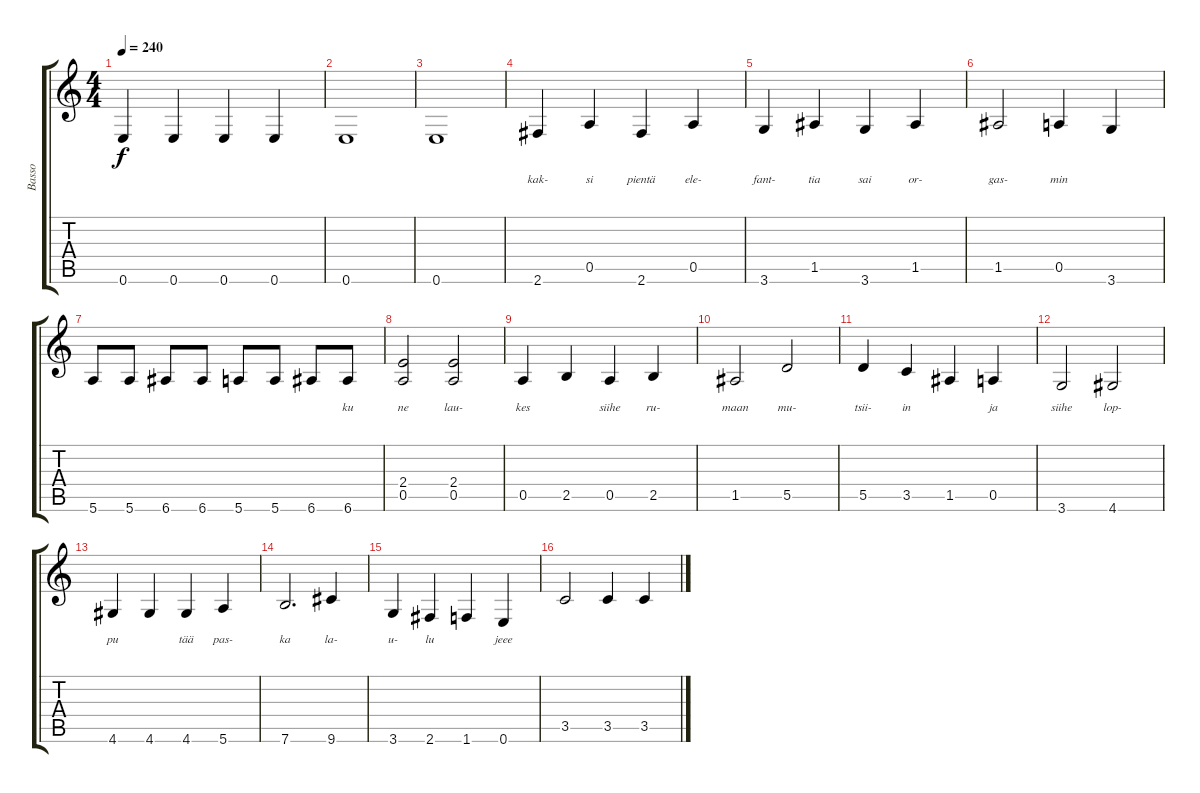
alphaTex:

\track ("Basso" "Basso") {instrument electricbassfinger}
\staff {score tabs}
\tuning (E4 B3 G3 D3 A2 E2) {hide}
\ts (4 4)
\tempo 240
\clef g2
\ks c
0.6.4{dy f} 0.6.4 0.6.4 0.6.4 |
0.6.1 |
0.6.1 |
2.6.4{lyrics (0 "") lyrics (1 "kak-") lyrics (2 "") lyrics (3 "") lyrics (4 "")} 0.5.4{lyrics (0 "") lyrics (1 "si") lyrics (2 "") lyrics (3 "") lyrics (4 "")} 2.6.4{lyrics (0 "") lyrics (1 "pientä") lyrics (2 "") lyrics (3 "") lyrics (4 "")} 0.5.4{lyrics (0 "") lyrics (1 "ele-") lyrics (2 "") lyrics (3 "") lyrics (4 "")} |
3.6.4{lyrics (0 "") lyrics (1 "fant-") lyrics (2 "") lyrics (3 "") lyrics (4 "")} 1.5.4{lyrics (0 "") lyrics (1 "tia") lyrics (2 "") lyrics (3 "") lyrics (4 "")} 3.6.4{lyrics (0 "") lyrics (1 "sai") lyrics (2 "") lyrics (3 "") lyrics (4 "")} 1.5.4{lyrics (0 "") lyrics (1 "or-") lyrics (2 "") lyrics (3 "") lyrics (4 "")} |
1.5.2{lyrics (0 "") lyrics (1 "gas-") lyrics (2 "") lyrics (3 "") lyrics (4 "")} 0.5.4{lyrics (0 "") lyrics (1 "min") lyrics (2 "") lyrics (3 "") lyrics (4 "")} 3.6.4{lyrics (0 "") lyrics (1 "") lyrics (2 "") lyrics (3 "") lyrics (4 "")} |
5.6.8{lyrics (0 "") lyrics (1 "") lyrics (2 "") lyrics (3 "") lyrics (4 "")} 5.6.8{lyrics (0 "") lyrics (1 "") lyrics (2 "") lyrics (3 "") lyrics (4 "")} 6.6.8{lyrics (0 "") lyrics (1 "") lyrics (2 "") lyrics (3 "") lyrics (4 "")} 6.6.8{lyrics (0 "") lyrics (1 "") lyrics (2 "") lyrics (3 "") lyrics (4 "")} 5.6.8{lyrics (0 "") lyrics (1 "") lyrics (2 "") lyrics (3 "") lyrics (4 "")} 5.6.8{lyrics (0 "") lyrics (1 "") lyrics (2 "") lyrics (3 "") lyrics (4 "")} 6.6.8{lyrics (0 "") lyrics (1 "") lyrics (2 "") lyrics (3 "") lyrics (4 "")} 6.6.8{lyrics (0 "") lyrics (1 "ku") lyrics (2 "") lyrics (3 "") lyrics (4 "")} |
(2.4 0.5).2{lyrics (0 "") lyrics (1 "ne") lyrics (2 "") lyrics (3 "") lyrics (4 "")} (2.4 0.5).2{lyrics (0 "") lyrics (1 "lau-") lyrics (2 "") lyrics (3 "") lyrics (4 "")} |
0.5.4{lyrics (0 "") lyrics (1 "kes") lyrics (2 "") lyrics (3 "") lyrics (4 "")} 2.5.4{lyrics (0 "") lyrics (1 "") lyrics (2 "") lyrics (3 "") lyrics (4 "")} 0.5.4{lyrics (0 "") lyrics (1 "siihe") lyrics (2 "") lyrics (3 "") lyrics (4 "")} 2.5.4{lyrics (0 "") lyrics (1 "ru-") lyrics (2 "") lyrics (3 "") lyrics (4 "")} |
1.5.2{lyrics (0 "") lyrics (1 "maan") lyrics (2 "") lyrics (3 "") lyrics (4 "")} 5.5.2{lyrics (0 "") lyrics (1 "mu-") lyrics (2 "") lyrics (3 "") lyrics (4 "")} |
5.5.4{lyrics (0 "") lyrics (1 "tsii-") lyrics (2 "") lyrics (3 "") lyrics (4 "")} 3.5.4{lyrics (0 "") lyrics (1 "in") lyrics (2 "") lyrics (3 "") lyrics (4 "")} 1.5.4{lyrics (0 "") lyrics (1 "") lyrics (2 "") lyrics (3 "") lyrics (4 "")} 0.5.4{lyrics (0 "") lyrics (1 "ja") lyrics (2 "") lyrics (3 "") lyrics (4 "")} |
3.6.2{lyrics (0 "") lyrics (1 "siihe") lyrics (2 "") lyrics (3 "") lyrics (4 "")} 4.6.2{lyrics (0 "") lyrics (1 "lop-") lyrics (2 "") lyrics (3 "") lyrics (4 "")} |
4.6.4{lyrics (0 "") lyrics (1 "pu") lyrics (2 "") lyrics (3 "") lyrics (4 "")} 4.6.4{lyrics (0 "") lyrics (1 "") lyrics (2 "") lyrics (3 "") lyrics (4 "")} 4.6.4{lyrics (0 "") lyrics (1 "tää") lyrics (2 "") lyrics (3 "") lyrics (4 "")} 5.6.4{lyrics (0 "") lyrics (1 "pas-") lyrics (2 "") lyrics (3 "") lyrics (4 "")} |
7.6.2{d lyrics (0 "") lyrics (1 "ka") lyrics (2 "") lyrics (3 "") lyrics (4 "")} 9.6.4{lyrics (0 "") lyrics (1 "la-") lyrics (2 "") lyrics (3 "") lyrics (4 "")} |
3.6.4{lyrics (0 "") lyrics (1 "u-") lyrics (2 "") lyrics (3 "") lyrics (4 "")} 2.6.4{lyrics (0 "") lyrics (1 "lu") lyrics (2 "") lyrics (3 "") lyrics (4 "")} 1.6.4{lyrics (0 "") lyrics (1 "") lyrics (2 "") lyrics (3 "") lyrics (4 "")} 0.6.4{lyrics (0 "") lyrics (1 "jeee") lyrics (2 "") lyrics (3 "") lyrics (4 "")} |
3.5.2 3.5.4 3.5.4
